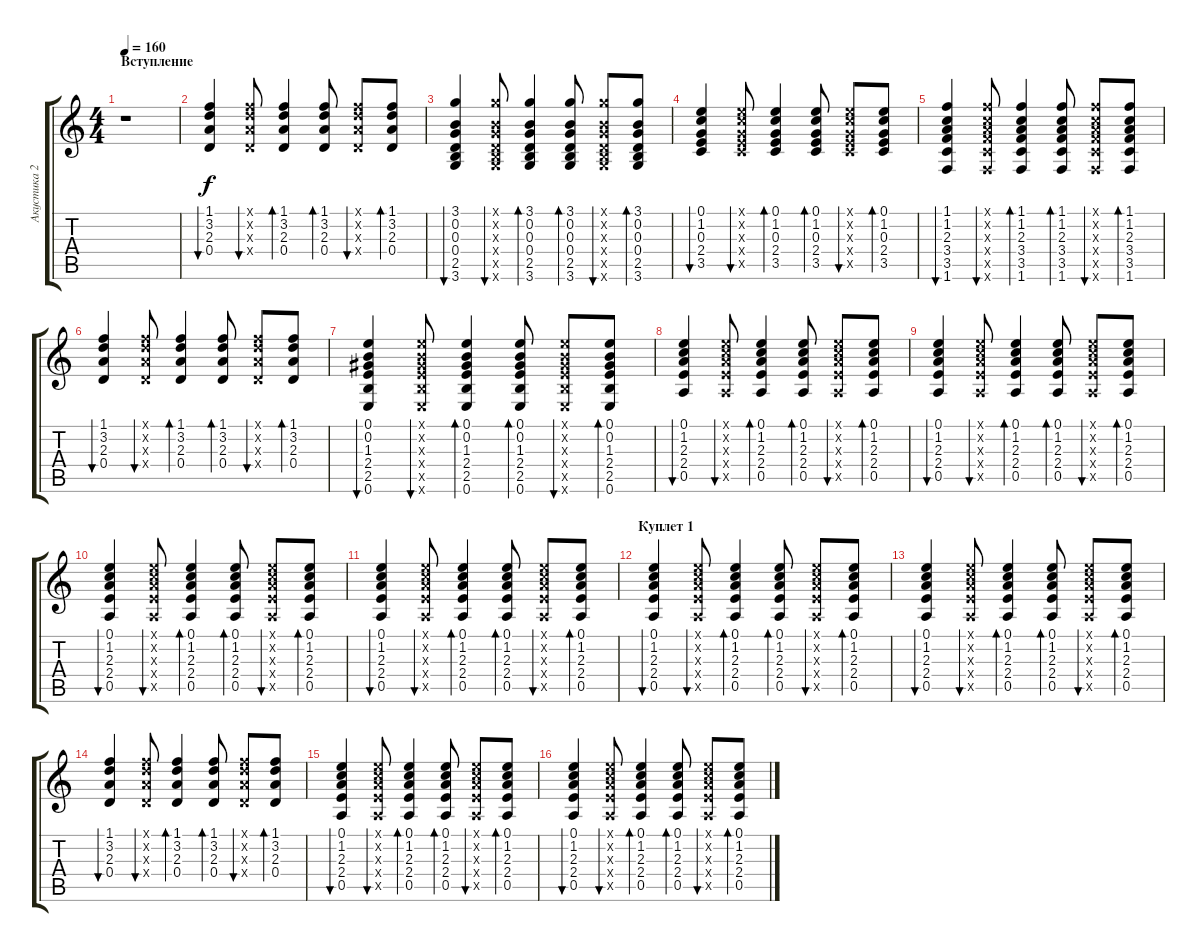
\track ("Акустика 2" "Акустика 2") {instrument acousticguitarsteel}
\staff {score tabs}
\tuning (E4 B3 G3 D3 A2 E2) {hide}
\ts (4 4)
\section ("" "Вступление")
\tempo 160
\clef g2
\ks c
r.1{dy f instrument acousticguitarsteel} |
(1.1 3.2 2.3 0.4).4{bu 60} (1.1{x} 3.2{x} 2.3{x} 0.4{x}).8{bu 60} (1.1 3.2 2.3 0.4).4{bd 60} (1.1 3.2 2.3 0.4).8{bd 60} (1.1{x} 3.2{x} 2.3{x} 0.4{x}).8{bu 60} (1.1 3.2 2.3 0.4).8{bd 60} |
(3.1 0.2 0.3 0.4 2.5 3.6).4{bu 60} (3.1{x} 0.2{x} 0.3{x} 0.4{x} 2.5{x} 3.6{x}).8{bu 60} (3.1 0.2 0.3 0.4 2.5 3.6).4{bd 60} (3.1 0.2 0.3 0.4 2.5 3.6).8{bd 60} (3.1{x} 0.2{x} 0.3{x} 0.4{x} 2.5{x} 3.6{x}).8{bu 60} (3.1 0.2 0.3 0.4 2.5 3.6).8{bd 60} |
(0.1 1.2 0.3 2.4 3.5).4{bu 60} (0.1{x} 1.2{x} 0.3{x} 2.4{x} 3.5{x}).8{bu 60} (0.1 1.2 0.3 2.4 3.5).4{bd 60} (0.1 1.2 0.3 2.4 3.5).8{bd 60} (0.1{x} 1.2{x} 0.3{x} 2.4{x} 3.5{x}).8{bu 60} (0.1 1.2 0.3 2.4 3.5).8{bd 60} |
(1.1 1.2 2.3 3.4 3.5 1.6).4{bu 60} (1.1{x} 1.2{x} 2.3{x} 3.4{x} 3.5{x} 1.6{x}).8{bu 60} (1.1 1.2 2.3 3.4 3.5 1.6).4{bd 60} (1.1 1.2 2.3 3.4 3.5 1.6).8{bd 60} (1.1{x} 1.2{x} 2.3{x} 3.4{x} 3.5{x} 1.6{x}).8{bu 60} (1.1 1.2 2.3 3.4 3.5 1.6).8{bd 60} |
(1.1 3.2 2.3 0.4).4{bu 60} (1.1{x} 3.2{x} 2.3{x} 0.4{x}).8{bu 60} (1.1 3.2 2.3 0.4).4{bd 60} (1.1 3.2 2.3 0.4).8{bd 60} (1.1{x} 3.2{x} 2.3{x} 0.4{x}).8{bu 60} (1.1 3.2 2.3 0.4).8{bd 60} |
(0.1 0.2 1.3 2.4 2.5 0.6).4{bu 60} (0.1{x} 0.2{x} 1.3{x} 2.4{x} 2.5{x} 0.6{x}).8{bu 60} (0.1 0.2 1.3 2.4 2.5 0.6).4{bd 60} (0.1 0.2 1.3 2.4 2.5 0.6).8{bd 60} (0.1{x} 0.2{x} 1.3{x} 2.4{x} 2.5{x} 0.6{x}).8{bu 60} (0.1 0.2 1.3 2.4 2.5 0.6).8{bd 60} |
(0.1 1.2 2.3 2.4 0.5).4{bu 60} (0.1{x} 1.2{x} 2.3{x} 2.4{x} 0.5{x}).8{bu 60} (0.1 1.2 2.3 2.4 0.5).4{bd 60} (0.1 1.2 2.3 2.4 0.5).8{bd 60} (0.1{x} 1.2{x} 2.3{x} 2.4{x} 0.5{x}).8{bu 60} (0.1 1.2 2.3 2.4 0.5).8{bd 60} |
(0.1 1.2 2.3 2.4 0.5).4{bu 60} (0.1{x} 1.2{x} 2.3{x} 2.4{x} 0.5{x}).8{bu 60} (0.1 1.2 2.3 2.4 0.5).4{bd 60} (0.1 1.2 2.3 2.4 0.5).8{bd 60} (0.1{x} 1.2{x} 2.3{x} 2.4{x} 0.5{x}).8{bu 60} (0.1 1.2 2.3 2.4 0.5).8{bd 60} |
(0.1 1.2 2.3 2.4 0.5).4{bu 60} (0.1{x} 1.2{x} 2.3{x} 2.4{x} 0.5{x}).8{bu 60} (0.1 1.2 2.3 2.4 0.5).4{bd 60} (0.1 1.2 2.3 2.4 0.5).8{bd 60} (0.1{x} 1.2{x} 2.3{x} 2.4{x} 0.5{x}).8{bu 60} (0.1 1.2 2.3 2.4 0.5).8{bd 60} |
(0.1 1.2 2.3 2.4 0.5).4{bu 60} (0.1{x} 1.2{x} 2.3{x} 2.4{x} 0.5{x}).8{bu 60} (0.1 1.2 2.3 2.4 0.5).4{bd 60} (0.1 1.2 2.3 2.4 0.5).8{bd 60} (0.1{x} 1.2{x} 2.3{x} 2.4{x} 0.5{x}).8{bu 60} (0.1 1.2 2.3 2.4 0.5).8{bd 60} |
\section ("" "Куплет 1")
(0.1 1.2 2.3 2.4 0.5).4{bu 60} (0.1{x} 1.2{x} 2.3{x} 2.4{x} 0.5{x}).8{bu 60} (0.1 1.2 2.3 2.4 0.5).4{bd 60} (0.1 1.2 2.3 2.4 0.5).8{bd 60} (0.1{x} 1.2{x} 2.3{x} 2.4{x} 0.5{x}).8{bu 60} (0.1 1.2 2.3 2.4 0.5).8{bd 60} |
(0.1 1.2 2.3 2.4 0.5).4{bu 60} (0.1{x} 1.2{x} 2.3{x} 2.4{x} 0.5{x}).8{bu 60} (0.1 1.2 2.3 2.4 0.5).4{bd 60} (0.1 1.2 2.3 2.4 0.5).8{bd 60} (0.1{x} 1.2{x} 2.3{x} 2.4{x} 0.5{x}).8{bu 60} (0.1 1.2 2.3 2.4 0.5).8{bd 60} |
(1.1 3.2 2.3 0.4).4{bu 60} (1.1{x} 3.2{x} 2.3{x} 0.4{x}).8{bu 60} (1.1 3.2 2.3 0.4).4{bd 60} (1.1 3.2 2.3 0.4).8{bd 60} (1.1{x} 3.2{x} 2.3{x} 0.4{x}).8{bu 60} (1.1 3.2 2.3 0.4).8{bd 60} |
(0.1 1.2 2.3 2.4 0.5).4{bu 60} (0.1{x} 1.2{x} 2.3{x} 2.4{x} 0.5{x}).8{bu 60} (0.1 1.2 2.3 2.4 0.5).4{bd 60} (0.1 1.2 2.3 2.4 0.5).8{bd 60} (0.1{x} 1.2{x} 2.3{x} 2.4{x} 0.5{x}).8{bu 60} (0.1 1.2 2.3 2.4 0.5).8{bd 60} |
(0.1 1.2 2.3 2.4 0.5).4{bu 60} (0.1{x} 1.2{x} 2.3{x} 2.4{x} 0.5{x}).8{bu 60} (0.1 1.2 2.3 2.4 0.5).4{bd 60} (0.1 1.2 2.3 2.4 0.5).8{bd 60} (0.1{x} 1.2{x} 2.3{x} 2.4{x} 0.5{x}).8{bu 60} (0.1 1.2 2.3 2.4 0.5).8{bd 60}
